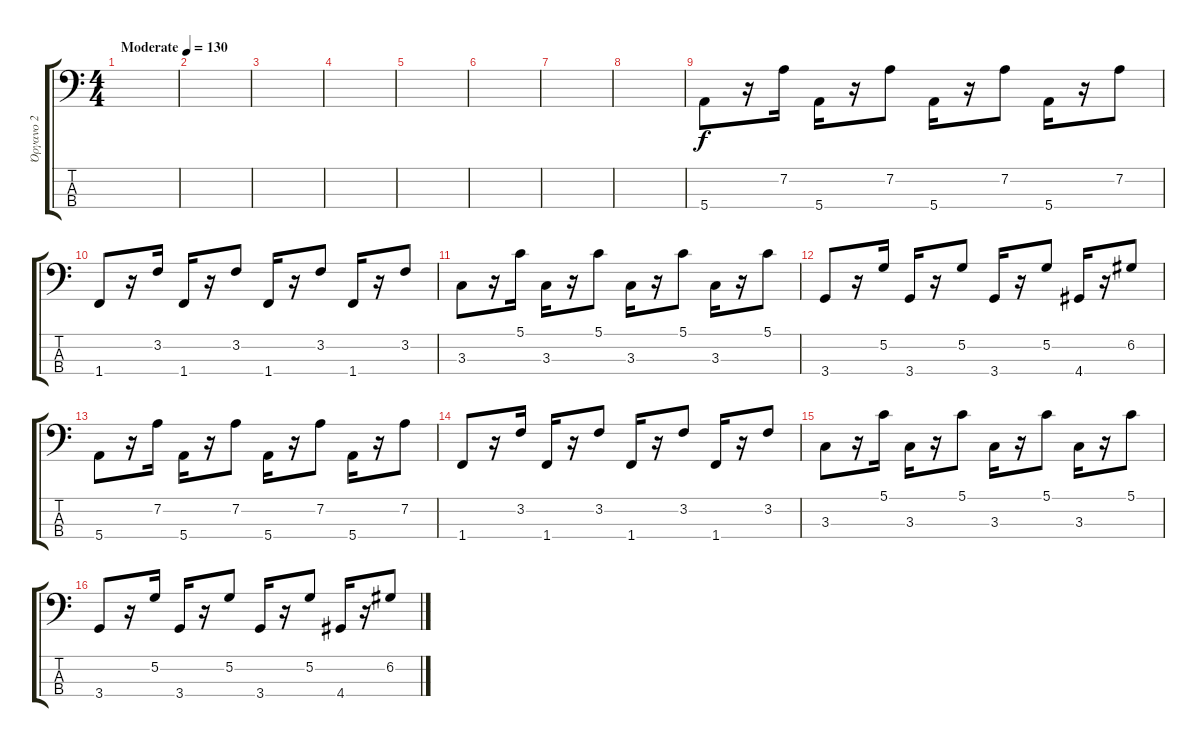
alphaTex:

\track ("Όργανο 2" "Όργανο 2") {instrument electricbassfinger}
\staff {score tabs}
\tuning (G2 D2 A1 E1) {hide}
\ts (4 4)
\tempo (130 "Moderate")
\clef f4
\ks c
|
|
|
|
|
|
|
|
5.4.8 r.16 7.2.16 5.4.16 r.16 7.2.8 5.4.16 r.16 7.2.8 5.4.16 r.16 7.2.8 |
1.4.8 r.16 3.2.16 1.4.16 r.16 3.2.8 1.4.16 r.16 3.2.8 1.4.16 r.16 3.2.8 |
3.3.8 r.16 5.1.16 3.3.16 r.16 5.1.8 3.3.16 r.16 5.1.8 3.3.16 r.16 5.1.8 |
3.4.8 r.16 5.2.16 3.4.16 r.16 5.2.8 3.4.16 r.16 5.2.8 4.4.16 r.16 6.2.8 |
5.4.8 r.16 7.2.16 5.4.16 r.16 7.2.8 5.4.16 r.16 7.2.8 5.4.16 r.16 7.2.8 |
1.4.8 r.16 3.2.16 1.4.16 r.16 3.2.8 1.4.16 r.16 3.2.8 1.4.16 r.16 3.2.8 |
3.3.8 r.16 5.1.16 3.3.16 r.16 5.1.8 3.3.16 r.16 5.1.8 3.3.16 r.16 5.1.8 |
3.4.8 r.16 5.2.16 3.4.16 r.16 5.2.8 3.4.16 r.16 5.2.8 4.4.16 r.16 6.2.8
